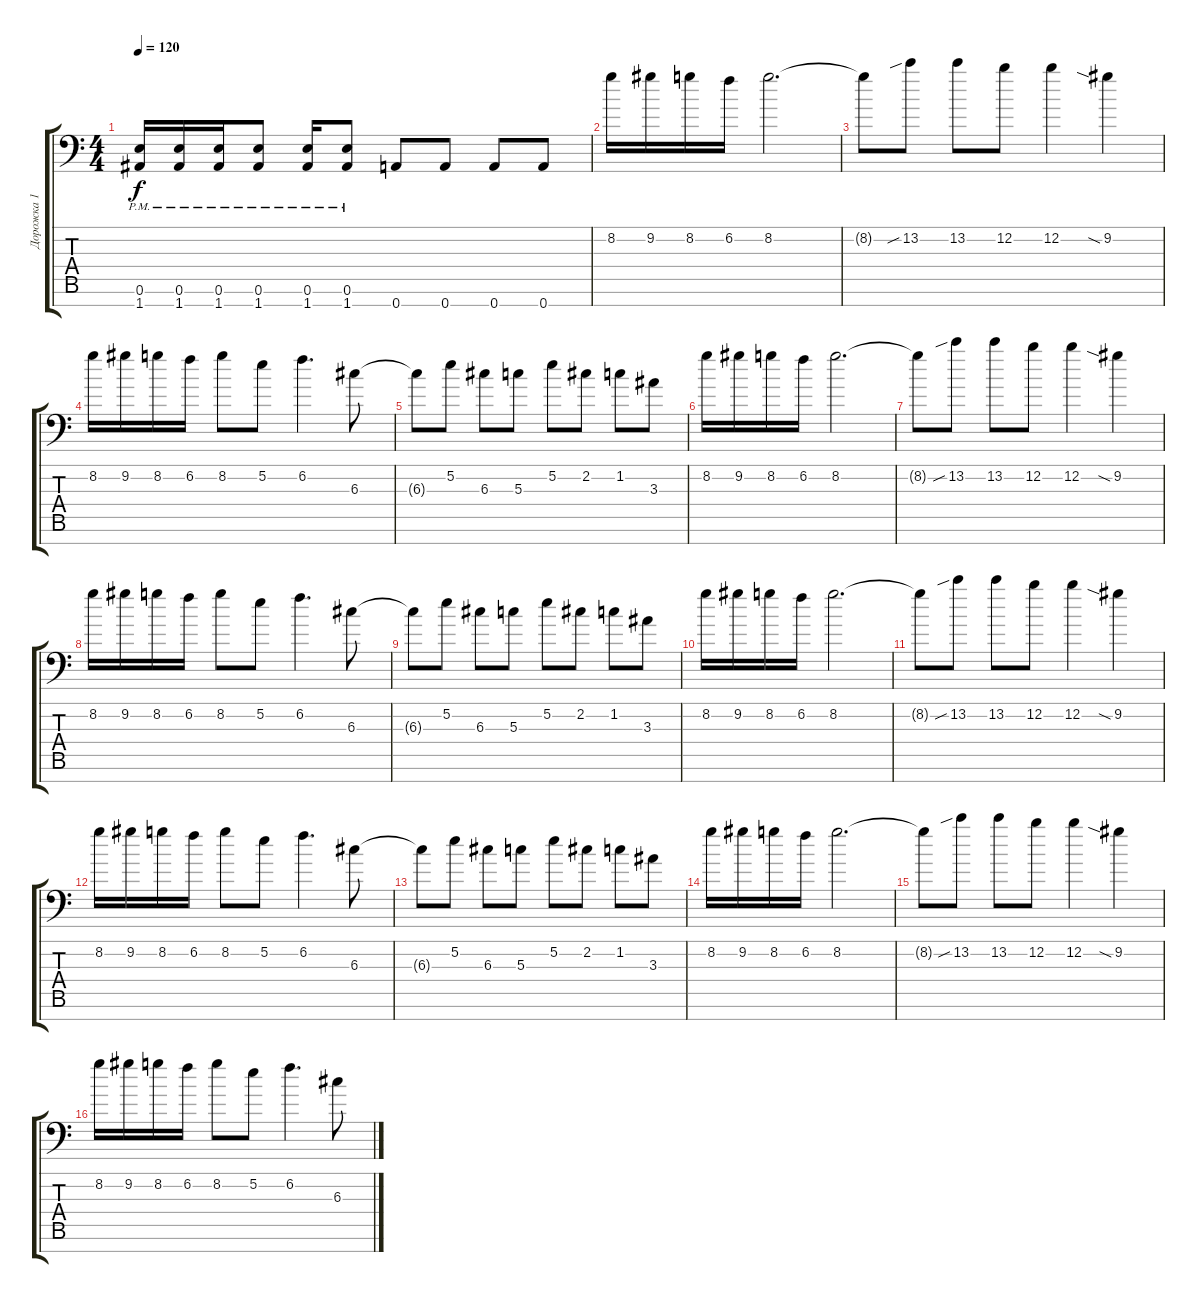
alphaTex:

\track ("Дорожка 1" "Дорожка 1") {instrument distortionguitar}
\staff {score tabs}
\tuning (E4 B3 G3 D3 A2 E2 A1) {hide}
\ts (4 4)
\tempo 120
\clef f4
\ks c
(0.6{pm} 1.7{pm}).16{dy f} (0.6{pm} 1.7{pm}).16 (0.6{pm} 1.7{pm}).16 (0.6{pm} 1.7{pm}).8 (0.6{pm} 1.7{pm}).16 (0.6{pm} 1.7{pm}).8 0.7.8 0.7.8 0.7.8 0.7.8 |
8.2.16 9.2.16 8.2.16 6.2.16 8.2.2{d} |
8.2{t}.8 13.2{sib}.8 13.2.8 12.2.8 12.2.4 9.2{sia}.4 |
8.2.16 9.2.16 8.2.16 6.2.16 8.2.8 5.2.8 6.2.4{d} 6.3.8 |
6.3{t}.8 5.2.8 6.3.8 5.3.8 5.2.8 2.2.8 1.2.8 3.3.8 |
8.2.16 9.2.16 8.2.16 6.2.16 8.2.2{d} |
8.2{t}.8 13.2{sib}.8 13.2.8 12.2.8 12.2.4 9.2{sia}.4 |
8.2.16 9.2.16 8.2.16 6.2.16 8.2.8 5.2.8 6.2.4{d} 6.3.8 |
6.3{t}.8 5.2.8 6.3.8 5.3.8 5.2.8 2.2.8 1.2.8 3.3.8 |
8.2.16 9.2.16 8.2.16 6.2.16 8.2.2{d} |
8.2{t}.8 13.2{sib}.8 13.2.8 12.2.8 12.2.4 9.2{sia}.4 |
8.2.16 9.2.16 8.2.16 6.2.16 8.2.8 5.2.8 6.2.4{d} 6.3.8 |
6.3{t}.8 5.2.8 6.3.8 5.3.8 5.2.8 2.2.8 1.2.8 3.3.8 |
8.2.16 9.2.16 8.2.16 6.2.16 8.2.2{d} |
8.2{t}.8 13.2{sib}.8 13.2.8 12.2.8 12.2.4 9.2{sia}.4 |
8.2.16 9.2.16 8.2.16 6.2.16 8.2.8 5.2.8 6.2.4{d} 6.3.8
